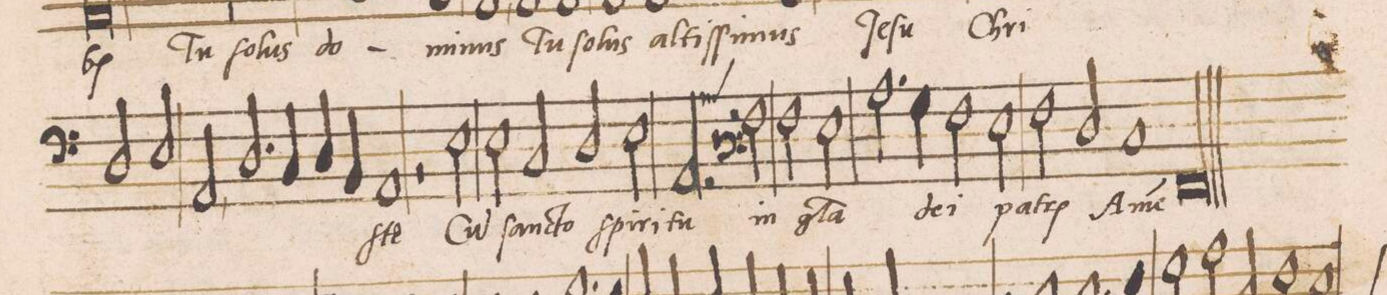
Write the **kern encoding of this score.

**kern	**text
*I"BASVS	*
*clefF4	*
*k[]	*
*met(C|)	*
*M2/1	*
2D/	.
2E/	.
2AA,/	.
2.D/	.
=75-	=75-
4C/	.
4D/	.
4BB/	.
1AA	-ſte
=76-	=76-
2r	.
2E\	Cu(m)
2E\	San-
2C/	-cto
=77-	=77-
2D/	Spi-
2E\	-ri-
1AA	-tu
=78-	=78-
2r	.
*clefF3	*
2A\	in
2A\	gl(o-
2G\	-ri)-
=79-	=79-
2.c\	-a
4B\	de-
2A\	-i
2G\	pat-
=80-	=80-
2A\	-r(is)
2F/	A-
1E	.
=81-	=81-
0AAl	-me(n)
=||-	=||-
*-	*-
